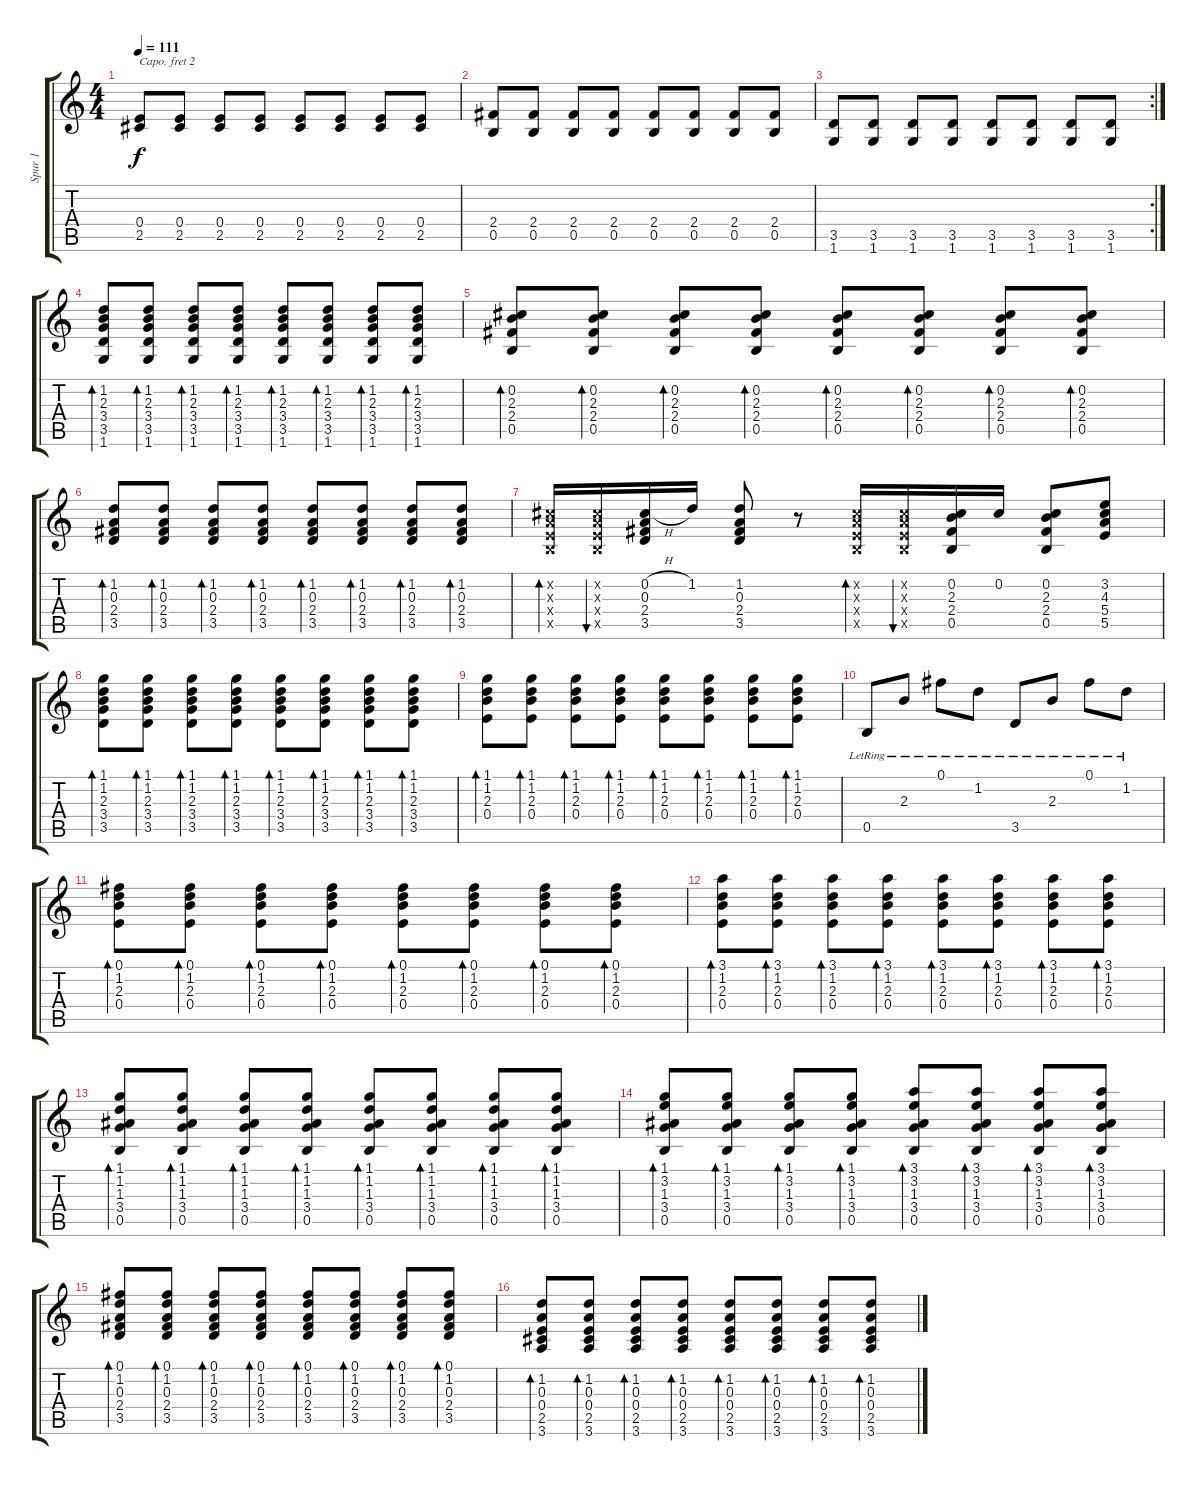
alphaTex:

\track ("Spur 1" "Spur 1") {instrument electricguitarjazz}
\staff {score tabs}
\capo 2
\tuning (E4 B3 G3 D3 A2 E2) {hide}
\ts (4 4)
\tempo 111
\clef g2
\ks c
(0.4 2.5).8{dy f} (0.4 2.5).8 (0.4 2.5).8 (0.4 2.5).8 (0.4 2.5).8 (0.4 2.5).8 (0.4 2.5).8 (0.4 2.5).8 |
(2.4 0.5).8 (2.4 0.5).8 (2.4 0.5).8 (2.4 0.5).8 (2.4 0.5).8 (2.4 0.5).8 (2.4 0.5).8 (2.4 0.5).8 |
\rc 2
(3.5 1.6).8 (3.5 1.6).8 (3.5 1.6).8 (3.5 1.6).8 (3.5 1.6).8 (3.5 1.6).8 (3.5 1.6).8 (3.5 1.6).8 |
(1.2 2.3 3.4 3.5 1.6).8{bd 60 volume 12 instrument electricguitarjazz} (1.2 2.3 3.4 3.5 1.6).8{bd 60} (1.2 2.3 3.4 3.5 1.6).8{bd 60} (1.2 2.3 3.4 3.5 1.6).8{bd 60} (1.2 2.3 3.4 3.5 1.6).8{bd 60} (1.2 2.3 3.4 3.5 1.6).8{bd 60} (1.2 2.3 3.4 3.5 1.6).8{bd 60} (1.2 2.3 3.4 3.5 1.6).8{bd 60} |
(0.2 2.3 2.4 0.5).8{bd 60} (0.2 2.3 2.4 0.5).8{bd 60} (0.2 2.3 2.4 0.5).8{bd 60} (0.2 2.3 2.4 0.5).8{bd 60} (0.2 2.3 2.4 0.5).8{bd 60} (0.2 2.3 2.4 0.5).8{bd 60} (0.2 2.3 2.4 0.5).8{bd 60} (0.2 2.3 2.4 0.5).8{bd 60} |
(1.2 0.3 2.4 3.5).8{bd 60} (1.2 0.3 2.4 3.5).8{bd 60} (1.2 0.3 2.4 3.5).8{bd 60} (1.2 0.3 2.4 3.5).8{bd 60} (1.2 0.3 2.4 3.5).8{bd 60} (1.2 0.3 2.4 3.5).8{bd 60} (1.2 0.3 2.4 3.5).8{bd 60} (1.2 0.3 2.4 3.5).8{bd 60} |
(0.2{x} 0.3{x} 0.4{x} 0.5{x}).16{bd 60} (0.2{x} 0.3{x} 0.4{x} 0.5{x}).16{bu 60} (0.2{h} 0.3 2.4 3.5).16 1.2.16 (1.2 0.3 2.4 3.5).8 r.8 (0.2{x} 0.3{x} 0.4{x} 0.5{x}).16{bd 60} (0.2{x} 0.3{x} 0.4{x} 0.5{x}).16{bu 60} (0.2 2.3 2.4 0.5).16 0.2.16 (0.2 2.3 2.4 0.5).8 (3.2 4.3 5.4 5.5).8 |
(1.1 1.2 2.3 3.4 3.5).8{bd 60} (1.1 1.2 2.3 3.4 3.5).8{bd 60} (1.1 1.2 2.3 3.4 3.5).8{bd 60} (1.1 1.2 2.3 3.4 3.5).8{bd 60} (1.1 1.2 2.3 3.4 3.5).8{bd 60} (1.1 1.2 2.3 3.4 3.5).8{bd 60} (1.1 1.2 2.3 3.4 3.5).8{bd 60} (1.1 1.2 2.3 3.4 3.5).8{bd 60} |
(1.1 1.2 2.3 0.4).8{bd 60} (1.1 1.2 2.3 0.4).8{bd 60} (1.1 1.2 2.3 0.4).8{bd 60} (1.1 1.2 2.3 0.4).8{bd 60} (1.1 1.2 2.3 0.4).8{bd 60} (1.1 1.2 2.3 0.4).8{bd 60} (1.1 1.2 2.3 0.4).8{bd 60} (1.1 1.2 2.3 0.4).8{bd 60} |
0.5{lr}.8 2.3{lr}.8 0.1{lr}.8 1.2{lr}.8 3.5{lr}.8 2.3{lr}.8 0.1{lr}.8 1.2{lr}.8 |
(0.1 1.2 2.3 0.4).8{bd 60} (0.1 1.2 2.3 0.4).8{bd 60} (0.1 1.2 2.3 0.4).8{bd 60} (0.1 1.2 2.3 0.4).8{bd 60} (0.1 1.2 2.3 0.4).8{bd 60} (0.1 1.2 2.3 0.4).8{bd 60} (0.1 1.2 2.3 0.4).8{bd 60} (0.1 1.2 2.3 0.4).8{bd 60} |
(3.1 1.2 2.3 0.4).8{bd 60} (3.1 1.2 2.3 0.4).8{bd 60} (3.1 1.2 2.3 0.4).8{bd 60} (3.1 1.2 2.3 0.4).8{bd 60} (3.1 1.2 2.3 0.4).8{bd 60} (3.1 1.2 2.3 0.4).8{bd 60} (3.1 1.2 2.3 0.4).8{bd 60} (3.1 1.2 2.3 0.4).8{bd 60} |
(1.1 1.2 1.3 3.4 0.5).8{bd 60} (1.1 1.2 1.3 3.4 0.5).8{bd 60} (1.1 1.2 1.3 3.4 0.5).8{bd 60} (1.1 1.2 1.3 3.4 0.5).8{bd 60} (1.1 1.2 1.3 3.4 0.5).8{bd 60} (1.1 1.2 1.3 3.4 0.5).8{bd 60} (1.1 1.2 1.3 3.4 0.5).8{bd 60} (1.1 1.2 1.3 3.4 0.5).8{bd 60} |
(1.1 3.2 1.3 3.4 0.5).8{bd 60} (1.1 3.2 1.3 3.4 0.5).8{bd 60} (1.1 3.2 1.3 3.4 0.5).8{bd 60} (1.1 3.2 1.3 3.4 0.5).8{bd 60} (3.1 3.2 1.3 3.4 0.5).8{bd 60} (3.1 3.2 1.3 3.4 0.5).8{bd 60} (3.1 3.2 1.3 3.4 0.5).8{bd 60} (3.1 3.2 1.3 3.4 0.5).8{bd 60} |
(0.1 1.2 0.3 2.4 3.5).8{bd 60 volume 9} (0.1 1.2 0.3 2.4 3.5).8{bd 60} (0.1 1.2 0.3 2.4 3.5).8{bd 60} (0.1 1.2 0.3 2.4 3.5).8{bd 60} (0.1 1.2 0.3 2.4 3.5).8{bd 60} (0.1 1.2 0.3 2.4 3.5).8{bd 60} (0.1 1.2 0.3 2.4 3.5).8{bd 60} (0.1 1.2 0.3 2.4 3.5).8{bd 60} |
(1.2 0.3 0.4 2.5 3.6).8{bd 60} (1.2 0.3 0.4 2.5 3.6).8{bd 60} (1.2 0.3 0.4 2.5 3.6).8{bd 60} (1.2 0.3 0.4 2.5 3.6).8{bd 60} (1.2 0.3 0.4 2.5 3.6).8{bd 60} (1.2 0.3 0.4 2.5 3.6).8{bd 60} (1.2 0.3 0.4 2.5 3.6).8{bd 60} (1.2 0.3 0.4 2.5 3.6).8{bd 60}
